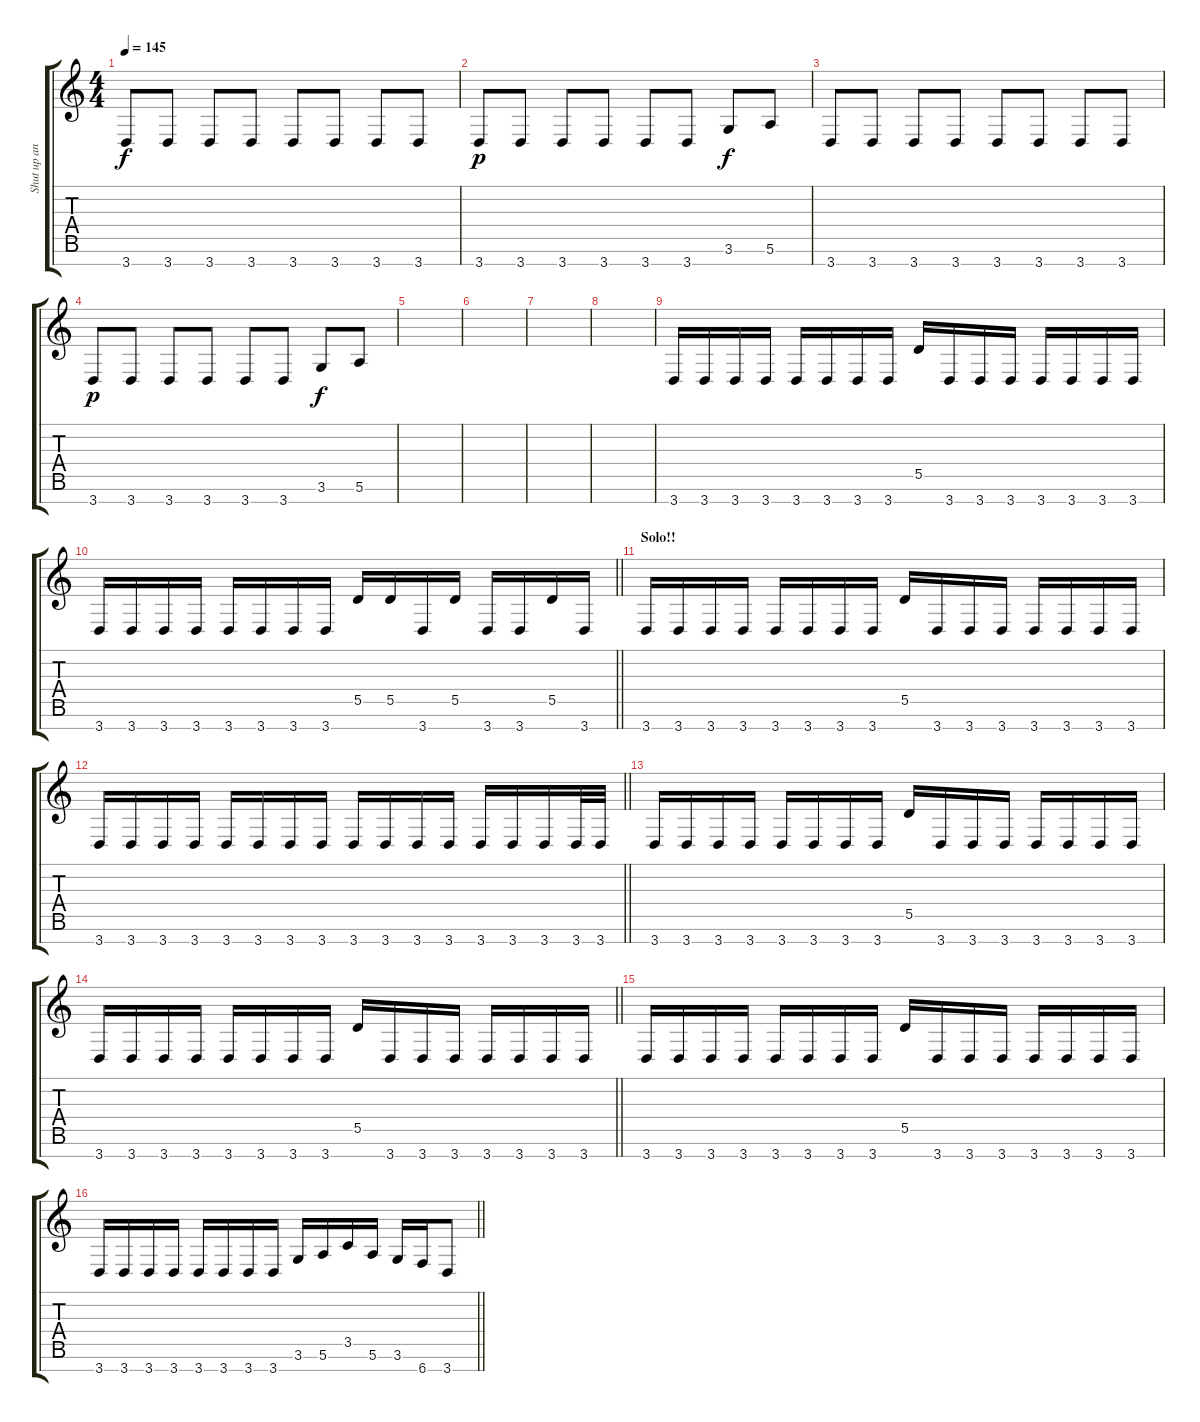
\track ("Shut up and dance!" "Shut up an") {instrument electricbassfinger}
\staff {score tabs}
\tuning (E4 B3 G3 D3 A2 E2 B1) {hide}
\ts (4 4)
\tempo 145
\clef g2
\ks c
3.7.8{dy f} 3.7.8 3.7.8 3.7.8 3.7.8 3.7.8 3.7.8 3.7.8 |
3.7.8{dy p} 3.7.8 3.7.8 3.7.8 3.7.8 3.7.8 3.6.8{dy f} 5.6.8 |
3.7.8 3.7.8 3.7.8 3.7.8 3.7.8 3.7.8 3.7.8 3.7.8 |
3.7.8{dy p} 3.7.8 3.7.8 3.7.8 3.7.8 3.7.8 3.6.8{dy f} 5.6.8 |
|
|
|
|
3.7.16 3.7.16 3.7.16 3.7.16 3.7.16 3.7.16 3.7.16 3.7.16 5.5.16 3.7.16 3.7.16 3.7.16 3.7.16 3.7.16 3.7.16 3.7.16 |
\barLineRight lightlight
3.7.16 3.7.16 3.7.16 3.7.16 3.7.16 3.7.16 3.7.16 3.7.16 5.5.16 5.5.16 3.7.16 5.5.16 3.7.16 3.7.16 5.5.16 3.7.16 |
\section ("" "Solo!!")
3.7.16 3.7.16 3.7.16 3.7.16 3.7.16 3.7.16 3.7.16 3.7.16 5.5.16 3.7.16 3.7.16 3.7.16 3.7.16 3.7.16 3.7.16 3.7.16 |
\barLineRight lightlight
3.7.16 3.7.16 3.7.16 3.7.16 3.7.16 3.7.16 3.7.16 3.7.16 3.7.16 3.7.16 3.7.16 3.7.16 3.7.16 3.7.16 3.7.16 3.7.32 3.7.32 |
3.7.16 3.7.16 3.7.16 3.7.16 3.7.16 3.7.16 3.7.16 3.7.16 5.5.16 3.7.16 3.7.16 3.7.16 3.7.16 3.7.16 3.7.16 3.7.16 |
\barLineRight lightlight
3.7.16 3.7.16 3.7.16 3.7.16 3.7.16 3.7.16 3.7.16 3.7.16 5.5.16 3.7.16 3.7.16 3.7.16 3.7.16 3.7.16 3.7.16 3.7.16 |
3.7.16 3.7.16 3.7.16 3.7.16 3.7.16 3.7.16 3.7.16 3.7.16 5.5.16 3.7.16 3.7.16 3.7.16 3.7.16 3.7.16 3.7.16 3.7.16 |
\barLineRight lightlight
3.7.16 3.7.16 3.7.16 3.7.16 3.7.16 3.7.16 3.7.16 3.7.16 3.6.16 5.6.16 3.5.16 5.6.16 3.6.16 6.7.16 3.7.8
